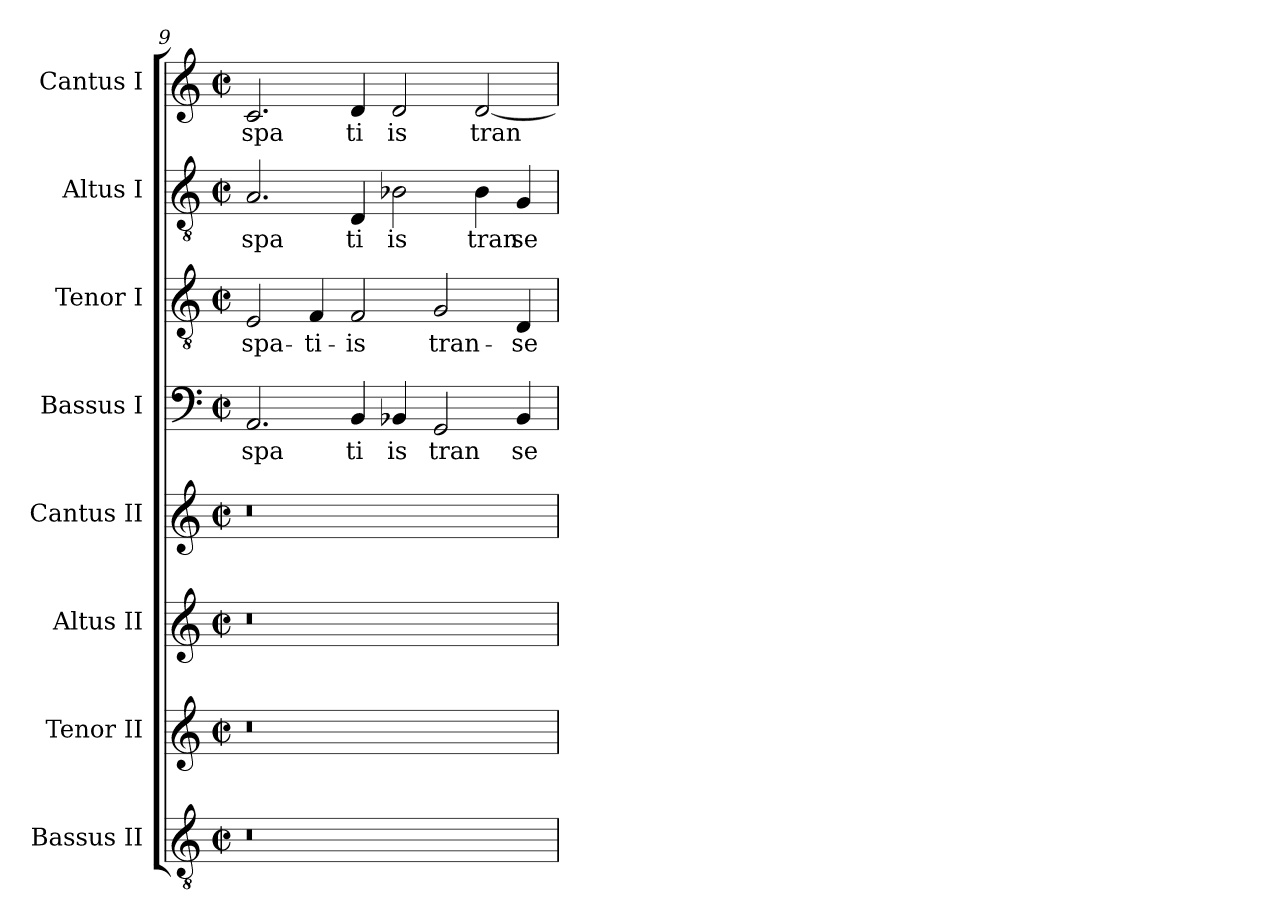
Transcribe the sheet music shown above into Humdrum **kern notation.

**kern	**kern	**kern	**kern	**kern	**text	**kern	**text	**kern	**text	**kern	**text
*part8	*part7	*part6	*part5	*part4	*part4	*part3	*part3	*part2	*part2	*part1	*part1
*staff8	*staff7	*staff6	*staff5	*staff4	*staff4	*staff3	*staff3	*staff2	*staff2	*staff1	*staff1
*I"Bassus II	*I"Tenor II	*I"Altus II	*I"Cantus II	*I"Bassus I	*	*I"Tenor I	*	*I"Altus I	*	*I"Cantus I	*
*clefGv2	*clefG2	*clefG2	*clefG2	*clefF4	*	*clefGv2	*	*clefGv2	*	*clefG2	*
*M2/2	*M2/2	*M2/2	*M2/2	*M2/2	*	*M2/2	*	*M2/2	*	*M2/2	*
*met(c|)	*met(c|)	*met(c|)	*met(c|)	*met(c|)	*	*met(c|)	*	*met(c|)	*	*met(c|)	*
=9	=9	=9	=9	=9	=9	=9	=9	=9	=9	=9	=9
!	!	!	!	!	!LO:LY:b:cj	!	!LO:LY:b:cj	!	!LO:LY:b:cj	!	!LO:LY:b:cj
0r	0r	0r	0r	2.AA/	spa	2E/	spa-	2.A/	spa	2.c/	spa
!	!	!	!	!	!	!	!LO:LY:b:cj	!	!	!	!
.	.	.	.	.	.	4F/	-ti-	.	.	.	.
!	!	!	!	!	!LO:LY:b:cj	!	!LO:LY:b:cj	!	!LO:LY:b:cj	!	!LO:LY:b:cj
.	.	.	.	4BB/	ti	2F/	-is	4D/	ti	4d/	ti
!	!	!	!	!	!LO:LY:b:cj	!	!	!	!LO:LY:b:cj	!	!LO:LY:b:cj
.	.	.	.	4BB-X/	is	.	.	2B-X\	is	2d/	is
!	!	!	!	!	!LO:LY:b:cj	!	!LO:LY:b:cj	!	!	!	!
.	.	.	.	2GG/	tran	2G/	tran-	.	.	.	.
!	!	!	!	!	!	!	!	!	!LO:LY:b:cj	!	!LO:LY:b
.	.	.	.	.	.	.	.	4B-\	tran	[<2d/	tran
!	!	!	!	!	!LO:LY:b:cj	!	!LO:LY:b:cj	!	!LO:LY:b:cj	!	!
.	.	.	.	4BB-/	se	4D/	-se-	4G/	se	.	.
=	=	=	=	=	=	=	=	=	=	=	=
*-	*-	*-	*-	*-	*-	*-	*-	*-	*-	*-	*-
